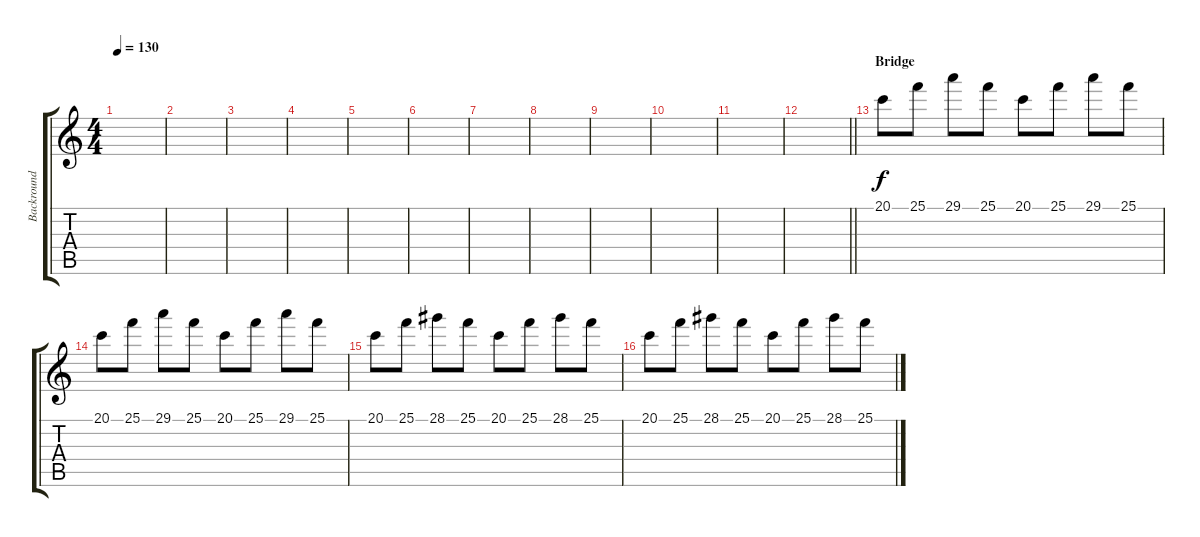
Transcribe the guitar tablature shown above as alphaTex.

\track ("Backround Instrument (?)" "Backround ") {instrument lead3calliope}
\staff {score tabs}
\tuning (E4 B3 G3 D3 A2 E2) {hide}
\ts (4 4)
\tempo 130
\clef g2
\ks c
|
|
|
|
|
|
|
|
|
|
|
\barLineRight lightlight
|
\section ("" "Bridge")
20.1.8 25.1.8 29.1.8 25.1.8 20.1.8 25.1.8 29.1.8 25.1.8 |
20.1.8 25.1.8 29.1.8 25.1.8 20.1.8 25.1.8 29.1.8 25.1.8 |
20.1.8 25.1.8 28.1.8 25.1.8 20.1.8 25.1.8 28.1.8 25.1.8 |
20.1.8 25.1.8 28.1.8 25.1.8 20.1.8 25.1.8 28.1.8 25.1.8
